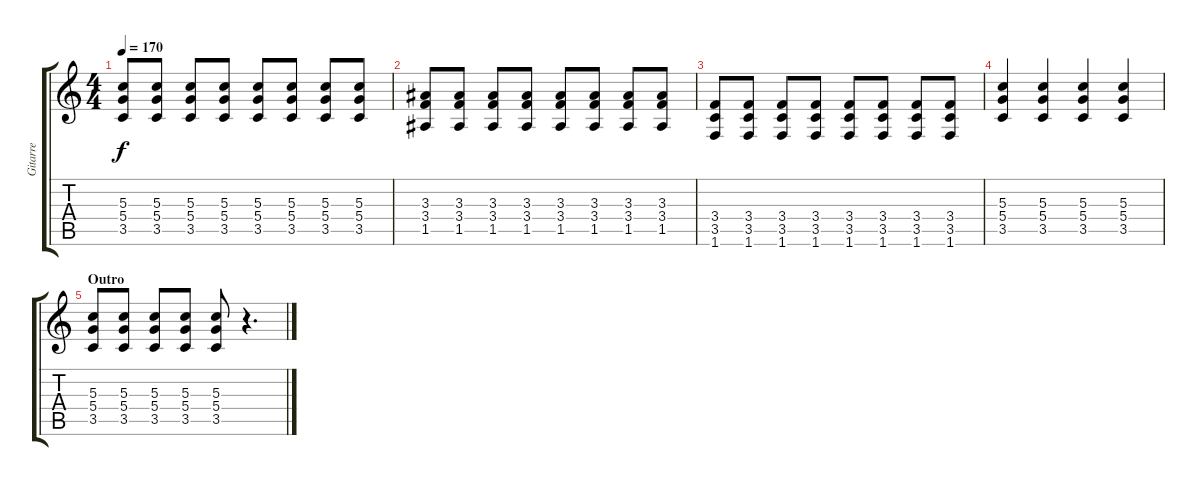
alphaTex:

\track ("Gitarre" "Gitarre") {instrument overdrivenguitar}
\staff {score tabs}
\tuning (E4 B3 G3 D3 A2 E2) {hide}
\ts (4 4)
\tempo 170
\clef g2
\ks c
(5.3 5.4 3.5).8{dy f} (5.3 5.4 3.5).8 (5.3 5.4 3.5).8 (5.3 5.4 3.5).8 (5.3 5.4 3.5).8 (5.3 5.4 3.5).8 (5.3 5.4 3.5).8 (5.3 5.4 3.5).8 |
(3.3 3.4 1.5).8 (3.3 3.4 1.5).8 (3.3 3.4 1.5).8 (3.3 3.4 1.5).8 (3.3 3.4 1.5).8 (3.3 3.4 1.5).8 (3.3 3.4 1.5).8 (3.3 3.4 1.5).8 |
(3.4 3.5 1.6).8 (3.4 3.5 1.6).8 (3.4 3.5 1.6).8 (3.4 3.5 1.6).8 (3.4 3.5 1.6).8 (3.4 3.5 1.6).8 (3.4 3.5 1.6).8 (3.4 3.5 1.6).8 |
(5.3 5.4 3.5).4 (5.3 5.4 3.5).4 (5.3 5.4 3.5).4 (5.3 5.4 3.5).4 |
\section ("" "Outro")
(5.3 5.4 3.5).8 (5.3 5.4 3.5).8 (5.3 5.4 3.5).8 (5.3 5.4 3.5).8 (5.3 5.4 3.5).8 r.4{d}
